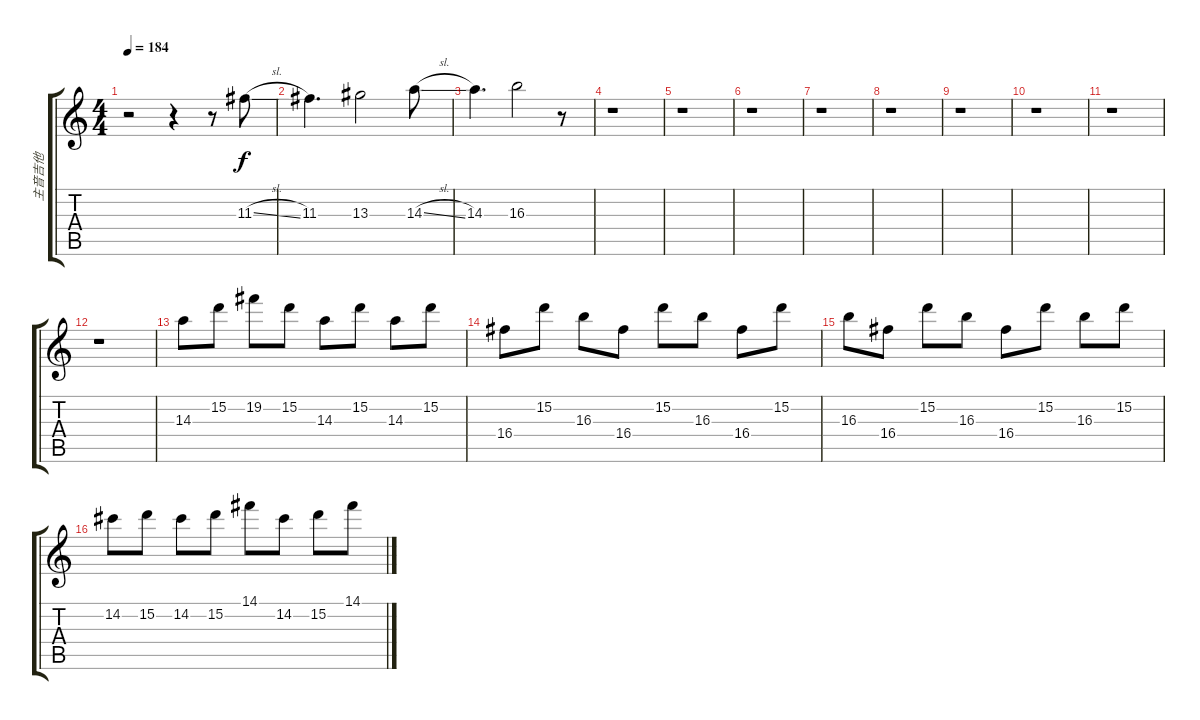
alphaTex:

\track ("主音吉他" "主音吉他") {instrument overdrivenguitar}
\staff {score tabs}
\tuning (E4 B3 G3 D3 A2 E2) {hide}
\ts (4 4)
\tempo 184
\clef g2
\ks c
r.2{dy f} r.4 r.8 11.3{sl}.8 |
11.3.4{d} 13.3.2 14.3{sl}.8 |
14.3.4{d} 16.3.2 r.8 |
r.1 |
r.1 |
r.1 |
r.1 |
r.1 |
r.1 |
r.1 |
r.1 |
r.1 |
14.3.8 15.2.8 19.2.8 15.2.8 14.3.8 15.2.8 14.3.8 15.2.8 |
16.4.8 15.2.8 16.3.8 16.4.8 15.2.8 16.3.8 16.4.8 15.2.8 |
16.3.8 16.4.8 15.2.8 16.3.8 16.4.8 15.2.8 16.3.8 15.2.8 |
14.2.8 15.2.8 14.2.8 15.2.8 14.1.8 14.2.8 15.2.8 14.1.8
